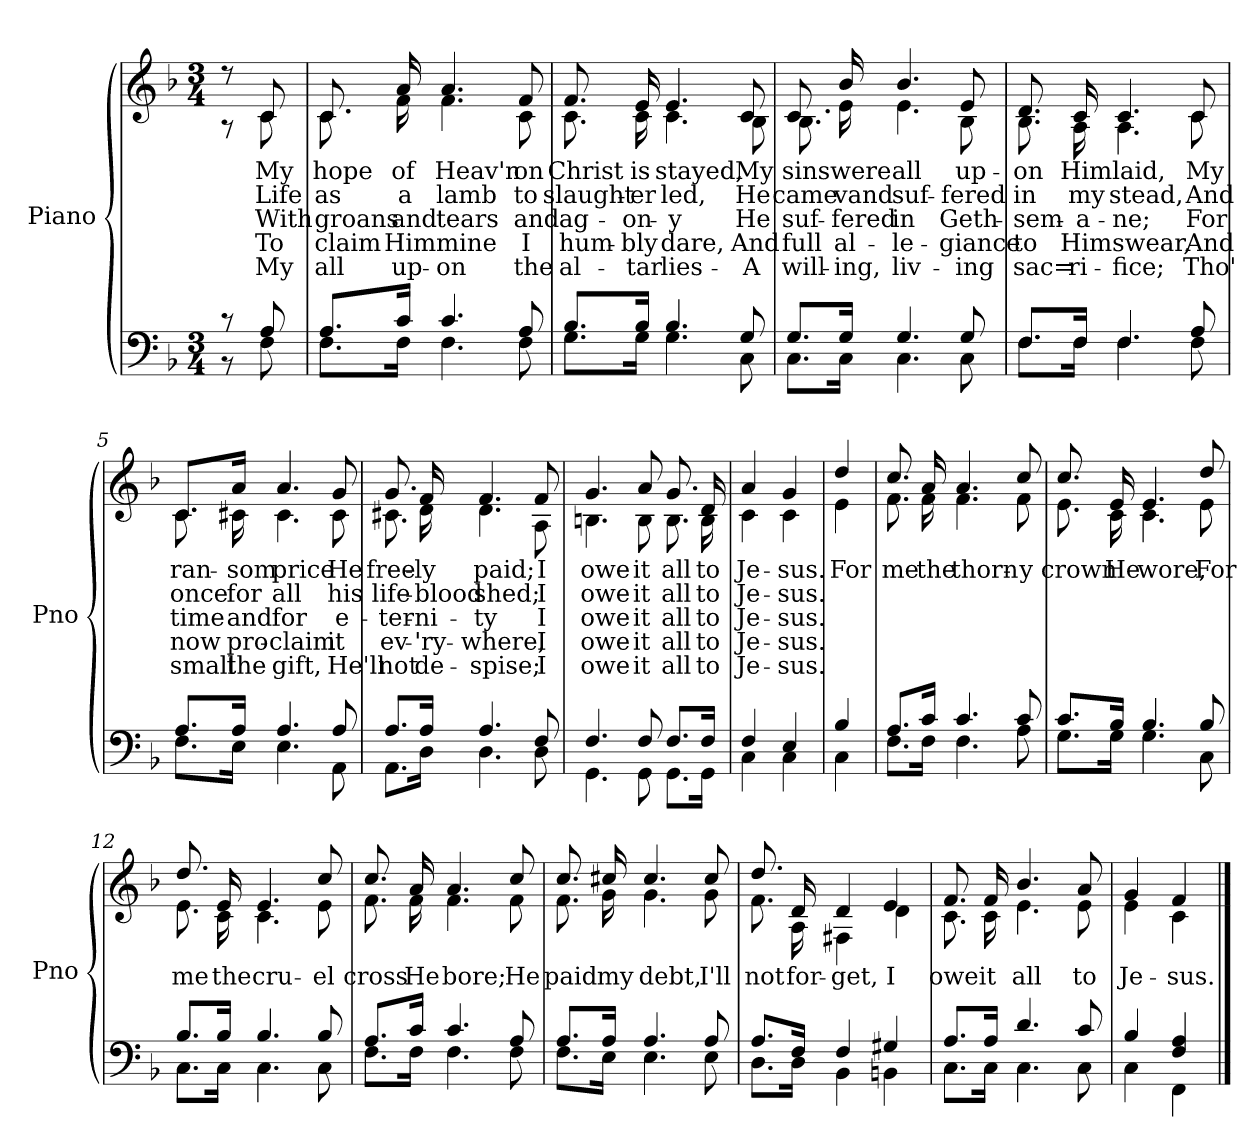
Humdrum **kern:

**kern	**kern	**text	**text	**text	**text	**text
*part1	*part1	*part1	*part1	*part1	*part1	*part1
*staff2	*staff1	*staff1	*staff1	*staff1	*staff1	*staff1
*I"Piano	*	*	*	*	*	*
*I'Pno	*	*	*	*	*	*
*clefF4	*clefG2	*	*	*	*	*
*k[b-]	*k[b-]	*	*	*	*	*
*F:	*F:	*	*	*	*	*
*M3/4	*M3/4	*	*	*	*	*
=	=	=	=	=	=	=
*^	*^	*	*	*	*	*
8r	8r	8r	8r	.	.	.	.	.
.	.	.	8qc/yy	1	2.	3.	4.	5.
8A/	8F\	8c/	8c\	My	Life	With	To	My
=1	=1	=1	=1	=1	=1	=1	=1	=1
8.A/L	8.F\L	8.c/	8.c\	hope	as	groans	claim	all
16c/Jk	16F\Jk	16a/	16f\	of	a	and	Him	up-
4.c/	4.F\	4.a/	4.f\	Heav'n	lamb	tears	mine	on
8A/	8F\	8f/	8c\	on	to	and	I	the
!!LO:LB:g=z	!!
=2	=2	=2	=2	=2	=2	=2	=2	=2
8.B-/L	8.G\L	8.f/	8.c\	Christ	slaught-	ag-	hum-	al-
16B-/Jk	16G\Jk	16e/	16c\	is	er	on-	bly	tar
4.B-/	4.G\	4.e/	4.c\	stayed,	led,	y	dare,	lies-
8G/	8C\	8c/	8B-\	My	He	He	And	A
=3	=3	=3	=3	=3	=3	=3	=3	=3
8.G/L	8.C\L	8.c/	8.B-\	sins	came	suf-	full	will-
16G/Jk	16C\Jk	16b-/	16e\	were	vand	fered	al-	ing,
4.G/	4.C\	4.b-/	4.e\	all	suf-	in	le-	liv-
8G/	8C\	8e/	8B-\	up-	fered	Geth-	giance	ing
!!LO:LB:g=z	!!
=4	=4	=4	=4	=4	=4	=4	=4	=4
8.F/L	8.F\L	8.d/	8.B-\	-on	in	sem-	to	sac=
16F/Jk	16F\Jk	16c/	16A\	Him	my	a-	Him	ri-
4.F/	4.F\	4.c/	4.A\	laid,	stead,	ne;	swear,	fice;
8A/	8F\	8c/	8c\	My	And	For	And	Tho'
=5	=5	=5	=5	=5	=5	=5	=5	=5
8.A/L	8.F\L	8.c/L	8.c\	ran-	once	time	now	small
16A/Jk	16E\Jk	16a/Jk	16c#X\	-som	for	and	pro-	the
4.A/	4.E\	4.a/	4.c#\	price	all	for	claim	gift,
8A/	8AA\	8g/	8c#\	He	his	e-	it	He'll
!!LO:PB:g=z	!!
=6	=6	=6	=6	=6	=6	=6	=6	=6
8.A/L	8.AA\L	8.g/	8.c#X\	free-	life-	ter-	ev-	not
16A/Jk	16D\Jk	16f/	16d\	-ly	blood	ni-	'ry-	de-
4.A/	4.D\	4.f/	4.d\	paid;	shed;	ty	where,	spise;
8F/	8D\	8f/	8A\	I	I	I	I	I
=7	=7	=7	=7	=7	=7	=7	=7	=7
4.F/	4.GG\	4.g/	4.Bn\	owe	owe	owe	owe	owe
8F/	8GG\	8a/	8B\	it	it	it	it	it
8.F/L	8.GG\L	8.g/	8.B\	all	all	all	all	all
16F/Jk	16GG\Jk	16d/	16B\	to	to	to	to	to
=8	=8	=8	=8	=8	=8	=8	=8	=8
4F/	4C\	4a/	4c\	Je-	Je-	Je-	Je-	Je-
4E/	4C\	4g/	4c\	-sus.	sus.	sus.	sus.	sus.
=9	=9	=9	=9	=9	=9	=9	=9	=9
4B-/	4C\	4dd/	4e\	For	.	.	.	.
!!LO:LB:g=z	!!
=10	=10	=10	=10	=10	=10	=10	=10	=10
8.A/L	8.F\L	8.cc/	8.f\	me	.	.	.	.
16c/Jk	16F\Jk	16a/	16f\	the	.	.	.	.
4.c/	4.F\	4.a/	4.f\	thorn-	.	.	.	.
8c/	8A\	8cc/	8f\	y	.	.	.	.
=11	=11	=11	=11	=11	=11	=11	=11	=11
8.c/L	8.G\L	8.cc/	8.e\	crown	.	.	.	.
16B-/Jk	16G\Jk	16e/	16c\	He	.	.	.	.
4.B-/	4.G\	4.e/	4.c\	wore,	.	.	.	.
8B-/	8C\	8dd/	8e\	For	.	.	.	.
=12	=12	=12	=12	=12	=12	=12	=12	=12
8.B-/L	8.C\L	8.dd/	8.e\	me	.	.	.	.
16B-/Jk	16C\Jk	16e/	16c\	the	.	.	.	.
4.B-/	4.C\	4.e/	4.c\	cru-	.	.	.	.
8B-/	8C\	8cc/	8e\	el	.	.	.	.
!!LO:LB:g=z	!!
=13	=13	=13	=13	=13	=13	=13	=13	=13
8.A/L	8.F\L	8.cc/	8.f\	cross	.	.	.	.
16c/Jk	16F\Jk	16a/	16f\	He	.	.	.	.
4.c/	4.F\	4.a/	4.f\	bore;	.	.	.	.
8A/	8F\	8cc/	8f\	He	.	.	.	.
=14	=14	=14	=14	=14	=14	=14	=14	=14
8.A/L	8.F\L	8.cc/	8.f\	paid	.	.	.	.
16A/Jk	16E\Jk	16cc#X/	16g\	my	.	.	.	.
4.A/	4.E\	4.cc#/	4.g\	debt,	.	.	.	.
8A/	8E\	8cc#/	8g\	I'll	.	.	.	.
=15	=15	=15	=15	=15	=15	=15	=15	=15
8.A/L	8.D\L	8.dd/	8.f\	not	.	.	.	.
16F/Jk	16D\Jk	16d/	16A\	for-	.	.	.	.
4F/	4BB-\	4d/	4F#X\	get,	.	.	.	.
4G#X/	4BBn\	4e/	4d\	I	.	.	.	.
!!LO:LB:g=z	!!
=16	=16	=16	=16	=16	=16	=16	=16	=16
8.A/L	8.C\L	8.f/	8.c\	owe	.	.	.	.
16A/Jk	16C\Jk	16f/	16c\	it	.	.	.	.
4.d/	4.C\	4.b-/	4.e\	all	.	.	.	.
8c/	8C\	8a/	8e\	to	.	.	.	.
=17	=17	=17	=17	=17	=17	=17	=17	=17
4B-/	4C\	4g/	4e\	Je-	.	.	.	.
4F/ 4A/	4FF\	4f/	4c\	sus.	.	.	.	.
*v	*v	*	*	*	*	*	*	*
*	*v	*v	*	*	*	*	*
==	==	==	==	==	==	==
*-	*-	*-	*-	*-	*-	*-
